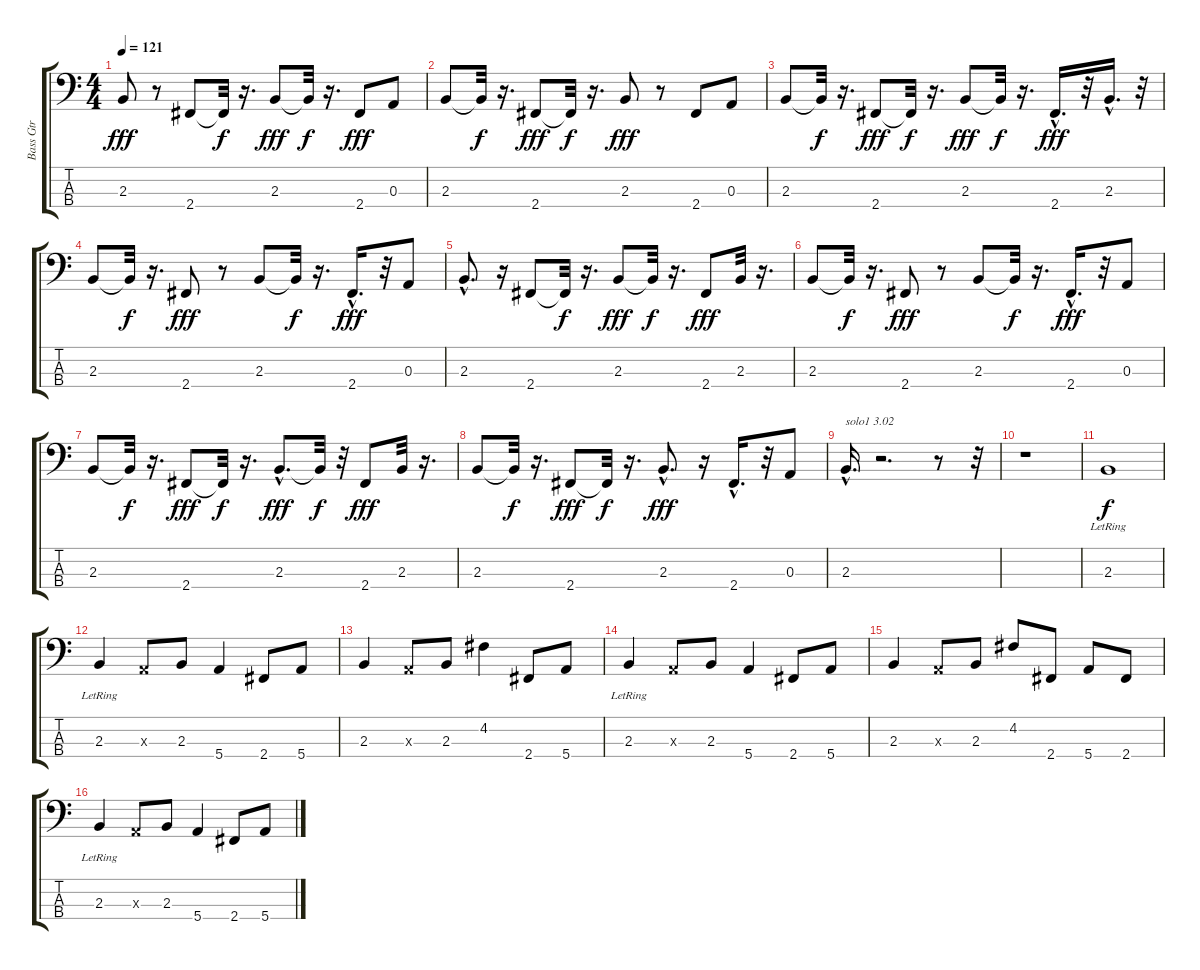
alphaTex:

\track ("Bass Gtr" "Bass Gtr") {instrument electricbassfinger}
\staff {score tabs}
\tuning (G2 D2 A1 E1) {hide}
\ts (4 4)
\tempo 121
\clef f4
\ks c
2.3.8{dy fff} r.8 2.4.8 2.4{t}.32{dy f} r.16{d} 2.3.8{dy fff} 2.3{t}.32{dy f} r.16{d} 2.4.8{dy fff} 0.3.8 |
2.3.8 2.3{t}.32{dy f} r.16{d} 2.4.8{dy fff} 2.4{t}.32{dy f} r.16{d} 2.3.8{dy fff} r.8 2.4.8 0.3.8 |
2.3.8 2.3{t}.32{dy f} r.16{d} 2.4.8{dy fff} 2.4{t}.32{dy f} r.16{d} 2.3.8{dy fff} 2.3{t}.32{dy f} r.16{d} 2.4{hac}.16{d dy fff} r.32 2.3{hac}.16{d} r.32 |
2.3.8 2.3{t}.32{dy f} r.16{d} 2.4.8{dy fff} r.8 2.3.8 2.3{t}.32{dy f} r.16{d} 2.4{hac}.16{d dy fff} r.32 0.3.8 |
2.3{hac}.8{d} r.16 2.4.8 2.4{t}.32{dy f} r.16{d} 2.3.8{dy fff} 2.3{t}.32{dy f} r.16{d} 2.4.8{dy fff} 2.3.32 r.16{d} |
2.3.8 2.3{t}.32{dy f} r.16{d} 2.4.8{dy fff} r.8 2.3.8 2.3{t}.32{dy f} r.16{d} 2.4{hac}.16{d dy fff} r.32 0.3.8 |
2.3.8 2.3{t}.32{dy f} r.16{d} 2.4.8{dy fff} 2.4{t}.32{dy f} r.16{d} 2.3{hac}.8{d dy fff} 2.3{t}.32{dy f} r.32 2.4.8{dy fff} 2.3.32 r.16{d} |
2.3.8 2.3{t}.32{dy f} r.16{d} 2.4.8{dy fff} 2.4{t}.32{dy f} r.16{d} 2.3{hac}.8{d dy fff} r.16 2.4{hac}.16{d} r.32 0.3.8 |
2.3{hac}.16{d txt "solo1 3.02"} r.2{d} r.8 r.32 |
r.1 |
2.3{lr}.1{dy f} |
2.3{lr}.4 0.3{x}.8 2.3.8 5.4.4 2.4.8 5.4.8 |
2.3.4 0.3{x}.8 2.3.8 4.2.4 2.4.8 5.4.8 |
2.3{lr}.4 0.3{x}.8 2.3.8 5.4.4 2.4.8 5.4.8 |
2.3.4 0.3{x}.8 2.3.8 4.2.8 2.4.8 5.4.8 2.4.8 |
2.3{lr}.4 0.3{x}.8 2.3.8 5.4.4 2.4.8 5.4.8
